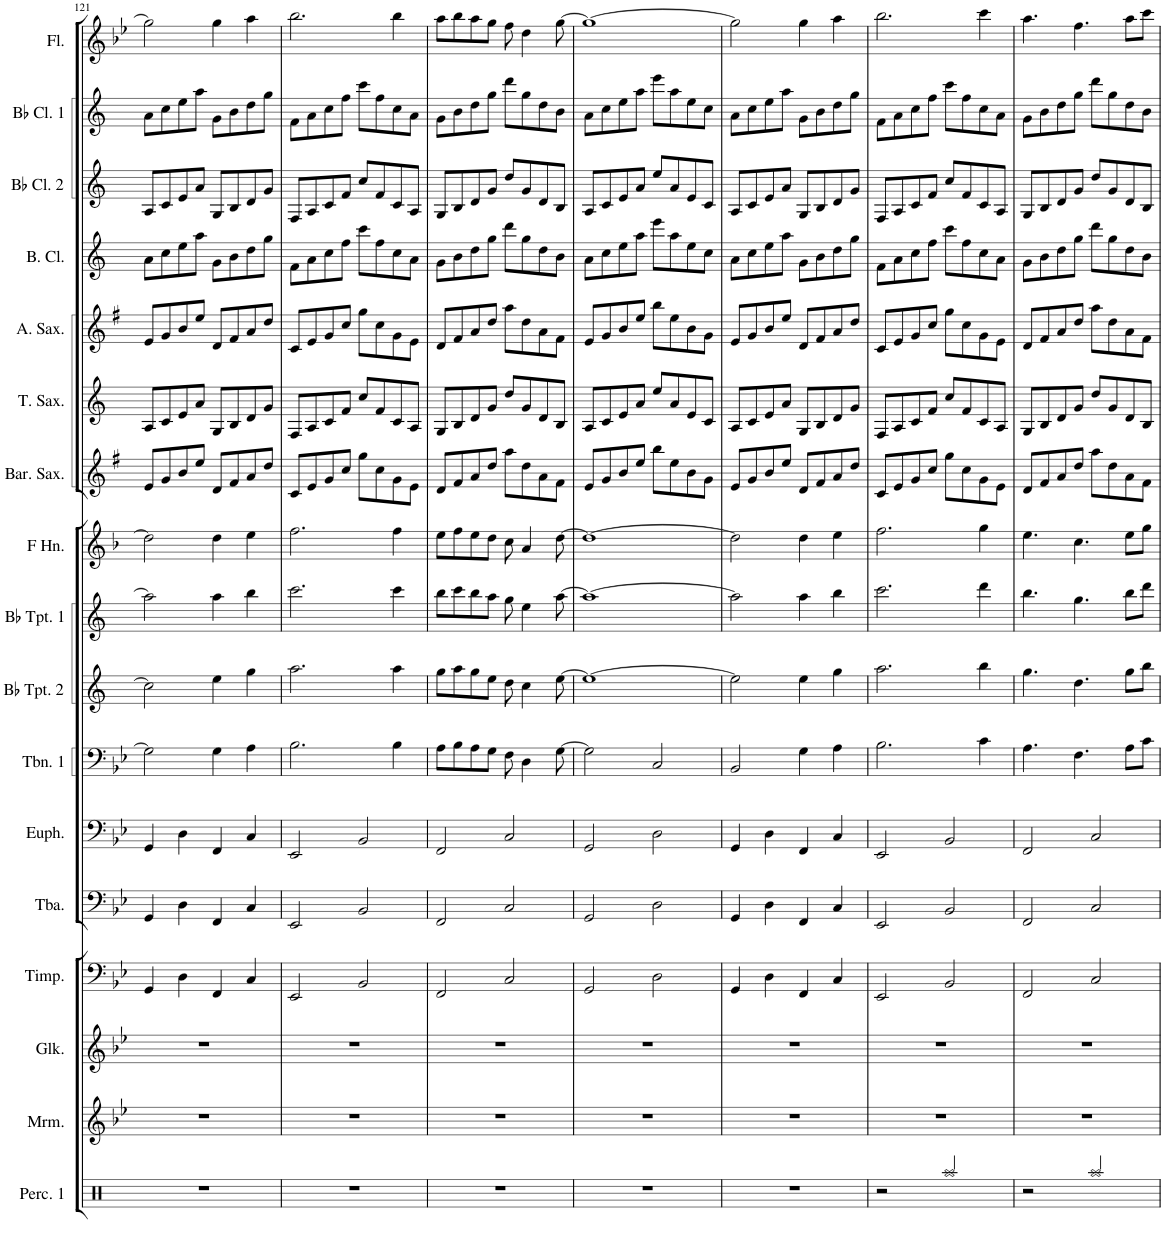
**kern	**kern	**kern	**kern	**kern	**kern	**kern	**kern	**kern	**kern	**kern	**kern	**kern	**kern	**kern	**kern	**kern
*part17	*part16	*part15	*part14	*part13	*part12	*part11	*part10	*part9	*part8	*part7	*part6	*part5	*part4	*part3	*part2	*part1
*staff17	*staff16	*staff15	*staff14	*staff13	*staff12	*staff11	*staff10	*staff9	*staff8	*staff7	*staff6	*staff5	*staff4	*staff3	*staff2	*staff1
*I"Percussion 1	*I"Marimba	*I"Glockenspiel	*I"Timpani	*I"Tuba	*I"Euphonium	*I"Trombone	*I"Bb Trumpet 2	*I"Bb Trumpet 1	*I"Horn in F	*I"Baritone Saxophone	*I"Tenor Saxophone	*I"Alto Saxophone	*I"Bass Clarinet	*I"Bb Clarinet 2	*I"Bb Clarinet 1	*I"Flute
*I'Perc. 1	*I'Mrm.	*I'Glk.	*I'Timp.	*I'Tba.	*I'Euph.	*I'Tbn. 1	*I'Bb Tpt. 2	*I'Bb Tpt. 1	*	*I'Bar. Sax.	*I'T. Sax.	*I'A. Sax.	*I'B. Cl.	*I'Bb Cl. 2	*I'Bb Cl. 1	*I'Fl.
!!LO:PB:g=z
*clefX	*clefG2	*clefG2	*clefF4	*clefF4	*clefF4	*clefF4	*clefG2	*clefG2	*clefG2	*clefG2	*clefG2	*clefG2	*clefG2	*clefG2	*clefG2	*clefG2
*	*	*Trd-14c-24	*	*	*	*	*Trd1c2	*Trd1c2	*Trd4c7	*Trd12c21	*Trd8c14	*Trd5c9	*Trd8c14	*Trd1c2	*Trd1c2	*
*k[]	*k[b-e-]	*k[b-e-]	*k[b-e-]	*k[b-e-]	*k[b-e-]	*k[b-e-]	*k[]	*k[]	*k[b-]	*k[f#]	*k[]	*k[f#]	*k[]	*k[]	*k[]	*k[b-e-]
*M4/4	*M4/4	*M4/4	*M4/4	*M4/4	*M4/4	*M4/4	*M4/4	*M4/4	*M4/4	*M4/4	*M4/4	*M4/4	*M4/4	*M4/4	*M4/4	*M4/4
=121	=121	=121	=121	=121	=121	=121	=121	=121	=121	=121	=121	=121	=121	=121	=121	=121
1r	1r	1r	4GG/	4GG/	4GG/	2G\]	2cc\]	2aa\]	2dd\]	8e/L	8A/L	8e/L	8a\L	8A/L	8a\L	2gg\]
.	.	.	.	.	.	.	.	.	.	8g/	8c/	8g/	8cc\	8c/	8cc\	.
.	.	.	4D\	4D\	4D\	.	.	.	.	8b/	8e/	8b/	8ee\	8e/	8ee\	.
.	.	.	.	.	.	.	.	.	.	8ee/J	8a/J	8ee/J	8aa\J	8a/J	8aa\J	.
.	.	.	4FF/	4FF/	4FF/	4G\	4ee\	4aa\	4dd\	8d/L	8G/L	8d/L	8g\L	8G/L	8g\L	4gg\
.	.	.	.	.	.	.	.	.	.	8f#/	8B/	8f#/	8b\	8B/	8b\	.
.	.	.	4C/	4C/	4C/	4A\	4gg\	4bb\	4ee\	8a/	8d/	8a/	8dd\	8d/	8dd\	4aa\
.	.	.	.	.	.	.	.	.	.	8dd/J	8g/J	8dd/J	8gg\J	8g/J	8gg\J	.
=122	=122	=122	=122	=122	=122	=122	=122	=122	=122	=122	=122	=122	=122	=122	=122	=122
1r	1r	1r	2EE-/	2EE-/	2EE-/	2.B-\	2.aa\	2.ccc\	2.ff\	8c/L	8F/L	8c/L	8f\L	8F/L	8f\L	2.bb-\
.	.	.	.	.	.	.	.	.	.	8e/	8A/	8e/	8a\	8A/	8a\	.
.	.	.	.	.	.	.	.	.	.	8g/	8c/	8g/	8cc\	8c/	8cc\	.
.	.	.	.	.	.	.	.	.	.	8cc/J	8f/J	8cc/J	8ff\J	8f/J	8ff\J	.
.	.	.	2BB-/	2BB-/	2BB-/	.	.	.	.	8gg\L	8cc/L	8gg\L	8ccc\L	8cc/L	8ccc\L	.
.	.	.	.	.	.	.	.	.	.	8cc\	8f/	8cc\	8ff\	8f/	8ff\	.
.	.	.	.	.	.	4B-\	4aa\	4ccc\	4ff\	8g\	8c/	8g\	8cc\	8c/	8cc\	4bb-\
.	.	.	.	.	.	.	.	.	.	8e\J	8A/J	8e\J	8a\J	8A/J	8a\J	.
=123	=123	=123	=123	=123	=123	=123	=123	=123	=123	=123	=123	=123	=123	=123	=123	=123
1r	1r	1r	2FF/	2FF/	2FF/	8A\L	8gg\L	8bb\L	8ee\L	8d/L	8G/L	8d/L	8g\L	8G/L	8g\L	8aa\L
.	.	.	.	.	.	8B-\	8aa\	8ccc\	8ff\	8f#/	8B/	8f#/	8b\	8B/	8b\	8bb-\
.	.	.	.	.	.	8A\	8gg\	8bb\	8ee\	8a/	8d/	8a/	8dd\	8d/	8dd\	8aa\
.	.	.	.	.	.	8G\J	8ee\J	8aa\J	8dd\J	8dd/J	8g/J	8dd/J	8gg\J	8g/J	8gg\J	8gg\J
.	.	.	2C/	2C/	2C/	8F\	8dd\	8gg\	8cc\	8aa\L	8dd/L	8aa\L	8ddd\L	8dd/L	8ddd\L	8ff\
.	.	.	.	.	.	4D\	4cc\	4ee\	4a/	8dd\	8g/	8dd\	8gg\	8g/	8gg\	4dd\
.	.	.	.	.	.	.	.	.	.	8a\	8d/	8a\	8dd\	8d/	8dd\	.
.	.	.	.	.	.	[8G\	[8ee\	[8aa\	[8dd\	8f#\J	8B/J	8f#\J	8b\J	8B/J	8b\J	[8gg\
=124	=124	=124	=124	=124	=124	=124	=124	=124	=124	=124	=124	=124	=124	=124	=124	=124
1r	1r	1r	2GG/	2GG/	2GG/	2G\]	1ee_	1aa_	1dd_	8e/L	8A/L	8e/L	8a\L	8A/L	8a\L	1gg_
.	.	.	.	.	.	.	.	.	.	8g/	8c/	8g/	8cc\	8c/	8cc\	.
.	.	.	.	.	.	.	.	.	.	8b/	8e/	8b/	8ee\	8e/	8ee\	.
.	.	.	.	.	.	.	.	.	.	8ee/J	8a/J	8ee/J	8aa\J	8a/J	8aa\J	.
.	.	.	2D\	2D\	2D\	2C/	.	.	.	8bb\L	8ee/L	8bb\L	8eee\L	8ee/L	8eee\L	.
.	.	.	.	.	.	.	.	.	.	8ee\	8a/	8ee\	8aa\	8a/	8aa\	.
.	.	.	.	.	.	.	.	.	.	8b\	8e/	8b\	8ee\	8e/	8ee\	.
.	.	.	.	.	.	.	.	.	.	8g\J	8c/J	8g\J	8cc\J	8c/J	8cc\J	.
=125	=125	=125	=125	=125	=125	=125	=125	=125	=125	=125	=125	=125	=125	=125	=125	=125
1r	1r	1r	4GG/	4GG/	4GG/	2BB-/	2ee\]	2aa\]	2dd\]	8e/L	8A/L	8e/L	8a\L	8A/L	8a\L	2gg\]
.	.	.	.	.	.	.	.	.	.	8g/	8c/	8g/	8cc\	8c/	8cc\	.
.	.	.	4D\	4D\	4D\	.	.	.	.	8b/	8e/	8b/	8ee\	8e/	8ee\	.
.	.	.	.	.	.	.	.	.	.	8ee/J	8a/J	8ee/J	8aa\J	8a/J	8aa\J	.
.	.	.	4FF/	4FF/	4FF/	4G\	4ee\	4aa\	4dd\	8d/L	8G/L	8d/L	8g\L	8G/L	8g\L	4gg\
.	.	.	.	.	.	.	.	.	.	8f#/	8B/	8f#/	8b\	8B/	8b\	.
.	.	.	4C/	4C/	4C/	4A\	4gg\	4bb\	4ee\	8a/	8d/	8a/	8dd\	8d/	8dd\	4aa\
.	.	.	.	.	.	.	.	.	.	8dd/J	8g/J	8dd/J	8gg\J	8g/J	8gg\J	.
=126	=126	=126	=126	=126	=126	=126	=126	=126	=126	=126	=126	=126	=126	=126	=126	=126
2r	1r	1r	2EE-/	2EE-/	2EE-/	2.B-\	2.aa\	2.ccc\	2.ff\	8c/L	8F/L	8c/L	8f\L	8F/L	8f\L	2.bb-\
.	.	.	.	.	.	.	.	.	.	8e/	8A/	8e/	8a\	8A/	8a\	.
.	.	.	.	.	.	.	.	.	.	8g/	8c/	8g/	8cc\	8c/	8cc\	.
.	.	.	.	.	.	.	.	.	.	8cc/J	8f/J	8cc/J	8ff\J	8f/J	8ff\J	.
2Raa/	.	.	2BB-/	2BB-/	2BB-/	.	.	.	.	8gg\L	8cc/L	8gg\L	8ccc\L	8cc/L	8ccc\L	.
.	.	.	.	.	.	.	.	.	.	8cc\	8f/	8cc\	8ff\	8f/	8ff\	.
.	.	.	.	.	.	4c\	4bb\	4ddd\	4gg\	8g\	8c/	8g\	8cc\	8c/	8cc\	4ccc\
.	.	.	.	.	.	.	.	.	.	8e\J	8A/J	8e\J	8a\J	8A/J	8a\J	.
=127	=127	=127	=127	=127	=127	=127	=127	=127	=127	=127	=127	=127	=127	=127	=127	=127
2r	1r	1r	2FF/	2FF/	2FF/	4.A\	4.gg\	4.bb\	4.ee\	8d/L	8G/L	8d/L	8g\L	8G/L	8g\L	4.aa\
.	.	.	.	.	.	.	.	.	.	8f#/	8B/	8f#/	8b\	8B/	8b\	.
.	.	.	.	.	.	.	.	.	.	8a/	8d/	8a/	8dd\	8d/	8dd\	.
.	.	.	.	.	.	4.F\	4.dd\	4.gg\	4.cc\	8dd/J	8g/J	8dd/J	8gg\J	8g/J	8gg\J	4.ff\
2Raa/	.	.	2C/	2C/	2C/	.	.	.	.	8aa\L	8dd/L	8aa\L	8ddd\L	8dd/L	8ddd\L	.
.	.	.	.	.	.	.	.	.	.	8dd\	8g/	8dd\	8gg\	8g/	8gg\	.
.	.	.	.	.	.	8A\L	8gg\L	8bb\L	8ee\L	8a\	8d/	8a\	8dd\	8d/	8dd\	8aa\L
.	.	.	.	.	.	8c\J	8bb\J	8ddd\J	8gg\J	8f#\J	8B/J	8f#\J	8b\J	8B/J	8b\J	8ccc\J
=	=	=	=	=	=	=	=	=	=	=	=	=	=	=	=	=
*-	*-	*-	*-	*-	*-	*-	*-	*-	*-	*-	*-	*-	*-	*-	*-	*-
